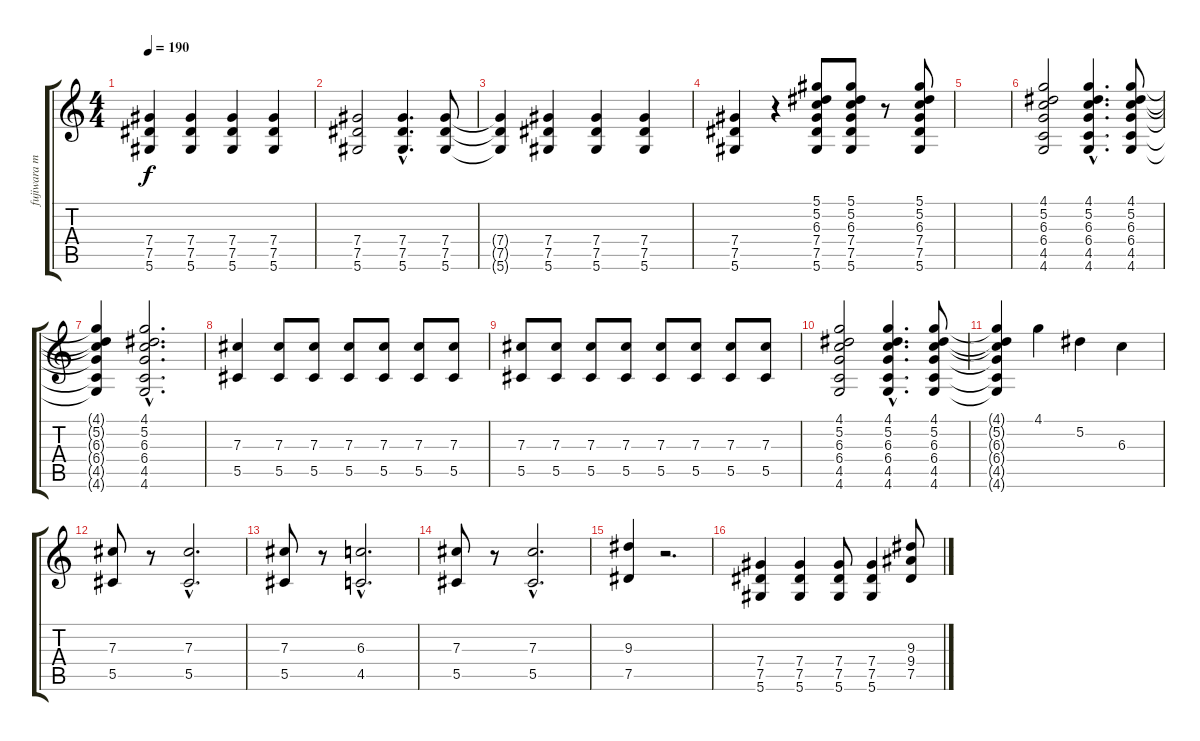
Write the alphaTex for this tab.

\track ("fujiwara motoo" "fujiwara m") {instrument distortionguitar}
\staff {score tabs}
\tuning (Eb4 Bb3 Gb3 Db3 Ab2 Eb2) {hide}
\ts (4 4)
\tempo 190
\clef g2
\ks c
(7.4{t} 7.5{t} 5.6{t}).4{dy f} (7.4 7.5 5.6).4 (7.4 7.5 5.6).4 (7.4 7.5 5.6).4 |
(7.4 7.5 5.6).2 (7.4{hac} 7.5{hac} 5.6{hac}).4{d} (7.4 7.5 5.6).8 |
(7.4{t} 7.5{t} 5.6{t}).4 (7.4 7.5 5.6).4 (7.4 7.5 5.6).4 (7.4 7.5 5.6).4 |
(7.4 7.5 5.6).4 r.4 (5.1 5.2 6.3 7.4 7.5 5.6).8 (5.1 5.2 6.3 7.4 7.5 5.6).8 r.8 (5.1 5.2 6.3 7.4 7.5 5.6).8 |
|
(4.1 5.2 6.3 6.4 4.5 4.6).2 (4.1{hac} 5.2{hac} 6.3{hac} 6.4{hac} 4.5{hac} 4.6{hac}).4{d} (4.1 5.2 6.3 6.4 4.5 4.6).8 |
(4.1{t} 5.2{t} 6.3{t} 6.4{t} 4.5{t} 4.6{t}).4 (4.1{hac} 5.2{hac} 6.3{hac} 6.4{hac} 4.5{hac} 4.6{hac}).2{d} |
(7.3 5.5).4 (7.3 5.5).8 (7.3 5.5).8 (7.3 5.5).8 (7.3 5.5).8 (7.3 5.5).8 (7.3 5.5).8 |
(7.3 5.5).8 (7.3 5.5).8 (7.3 5.5).8 (7.3 5.5).8 (7.3 5.5).8 (7.3 5.5).8 (7.3 5.5).8 (7.3 5.5).8 |
(4.1 5.2 6.3 6.4 4.5 4.6).2 (4.1{hac} 5.2{hac} 6.3{hac} 6.4{hac} 4.5{hac} 4.6{hac}).4{d} (4.1 5.2 6.3 6.4 4.5 4.6).8 |
(4.1{t} 5.2{t} 6.3{t} 6.4{t} 4.5{t} 4.6{t}).4 4.1.4 5.2.4 6.3.4 |
(7.3 5.5).8 r.8 (7.3{hac} 5.5{hac}).2{d} |
(7.3 5.5).8 r.8 (6.3{hac} 4.5{hac}).2{d} |
(7.3 5.5).8 r.8 (7.3{hac} 5.5{hac}).2{d} |
(9.3 7.5).4 r.2{d} |
(7.4 7.5 5.6).4 (7.4 7.5 5.6).4 (7.4 7.5 5.6).8 (7.4 7.5 5.6).4 (9.3 9.4 7.5).8
